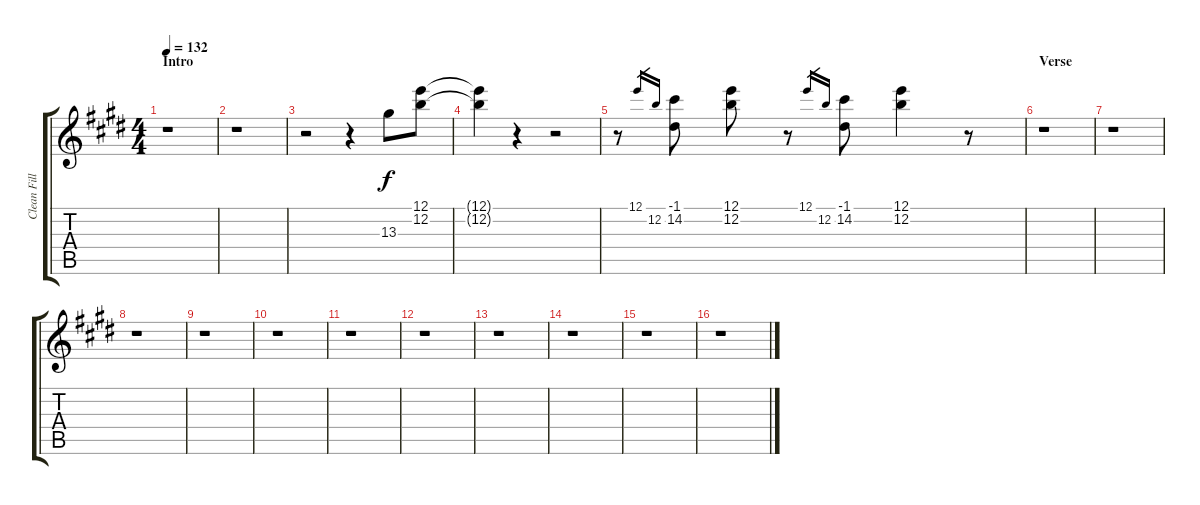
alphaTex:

\track ("Clean Fill(s) [Guitar IV]" "Clean Fill") {instrument electricguitarclean}
\staff {score tabs}
\tuning (E4 B3 G3 D3 A2 E2) {hide}
\ts (4 4)
\section ("" "Intro")
\tempo 132
\clef g2
\ks e
r.1{dy f instrument electricguitarclean} |
r.1 |
r.2 r.4 13.3.8 (12.1 12.2).8 |
(12.1{t} 12.2{t}).4 r.4 r.2 |
r.8 12.1.16{gr} 12.2.16{gr} (-1.1 14.2).8 (12.1 12.2).8 r.8 12.1.16{gr} 12.2.16{gr} (-1.1 14.2).8 (12.1 12.2).4 r.8 |
\section ("" "Verse")
r.1 |
r.1 |
r.1 |
r.1 |
r.1 |
r.1 |
r.1 |
r.1 |
r.1 |
r.1 |
r.1
